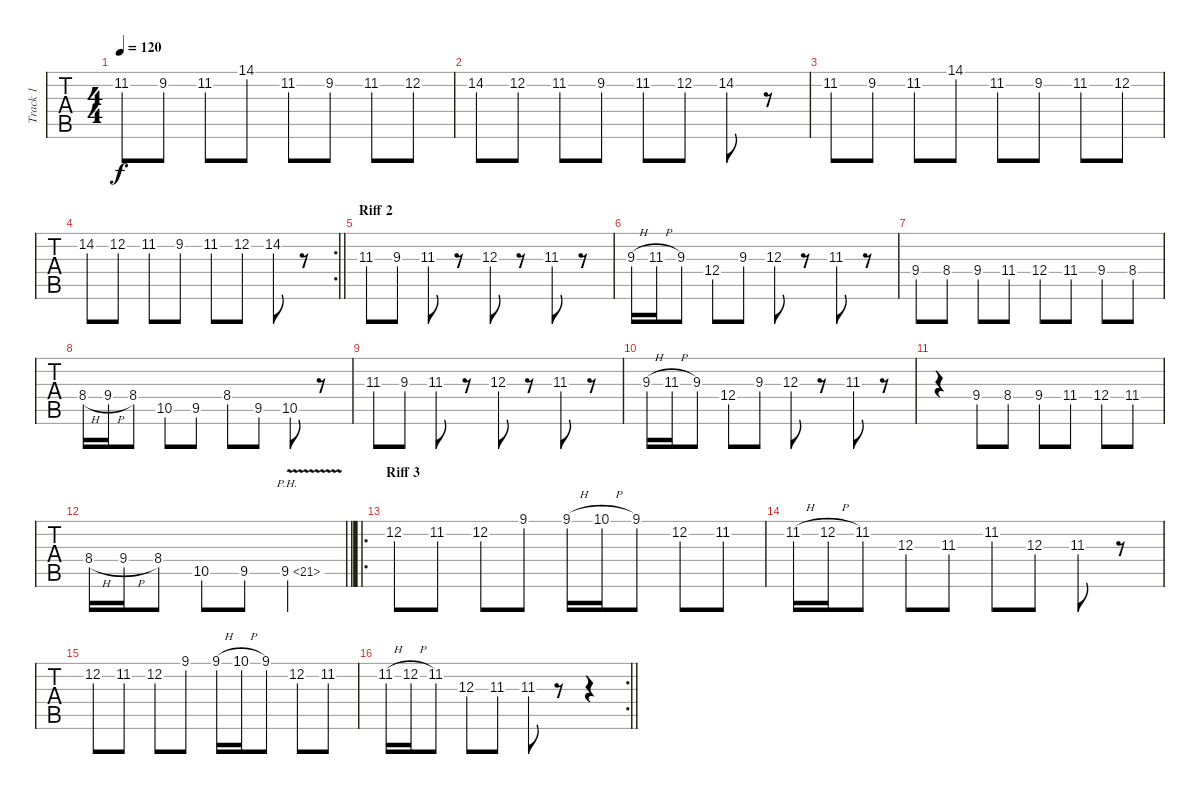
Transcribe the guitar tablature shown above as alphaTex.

\track ("Track 1" "Track 1") {instrument distortionguitar}
\staff {tabs}
\tuning (Bb3 F3 Db3 Ab2 Eb2 Ab1) {hide}
\ts (4 4)
\tempo 120
\clef f4
\ks c
11.2.8{dy f} 9.2.8 11.2.8 14.1.8 11.2.8 9.2.8 11.2.8 12.2.8 |
14.2.8 12.2.8 11.2.8 9.2.8 11.2.8 12.2.8 14.2.8 r.8 |
11.2.8 9.2.8 11.2.8 14.1.8 11.2.8 9.2.8 11.2.8 12.2.8 |
\rc 2
\barLineRight lightlight
14.2.8 12.2.8 11.2.8 9.2.8 11.2.8 12.2.8 14.2.8 r.8 |
\section ("" "Riff 2")
11.3.8 9.3.8 11.3.8 r.8 12.3.8 r.8 11.3.8 r.8 |
9.3{h}.16 11.3{h}.16 9.3.8 12.4.8 9.3.8 12.3.8 r.8 11.3.8 r.8 |
9.4.8 8.4.8 9.4.8 11.4.8 12.4.8 11.4.8 9.4.8 8.4.8 |
8.4{h}.16 9.4{h}.16 8.4.8 10.5.8 9.5.8 8.4.8 9.5.8 10.5.8 r.8 |
11.3.8 9.3.8 11.3.8 r.8 12.3.8 r.8 11.3.8 r.8 |
9.3{h}.16 11.3{h}.16 9.3.8 12.4.8 9.3.8 12.3.8 r.8 11.3.8 r.8 |
r.4 9.4.8 8.4.8 9.4.8 11.4.8 12.4.8 11.4.8 |
\barLineRight lightlight
8.4{h}.16 9.4{h}.16 8.4.8 10.5.8 9.5.8 9.5{ph 12 v}.2 |
\ro
\section ("" "Riff 3")
12.2.8 11.2.8 12.2.8 9.1.8 9.1{h}.16 10.1{h}.16 9.1.8 12.2.8 11.2.8 |
11.2{h}.16 12.2{h}.16 11.2.8 12.3.8 11.3.8 11.2.8 12.3.8 11.3.8 r.8 |
12.2.8 11.2.8 12.2.8 9.1.8 9.1{h}.16 10.1{h}.16 9.1.8 12.2.8 11.2.8 |
\rc 2
\barLineRight lightlight
11.2{h}.16 12.2{h}.16 11.2.8 12.3.8 11.3.8 11.3.8 r.8 r.4
